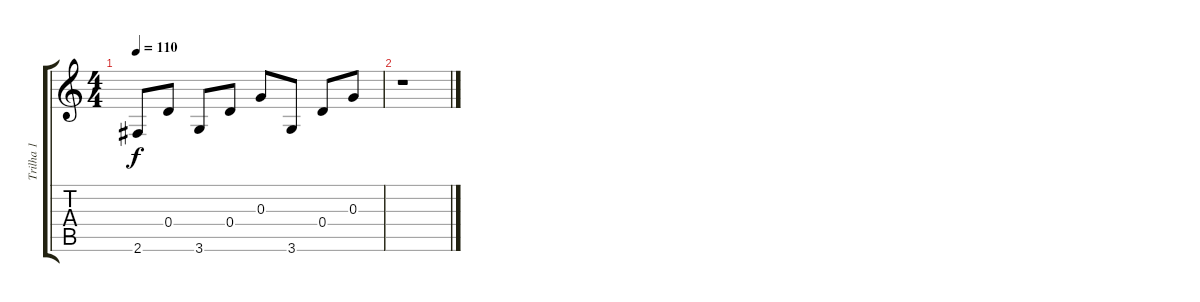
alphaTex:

\track ("Trilha 1" "Trilha 1") {instrument electricguitarclean}
\staff {score tabs}
\tuning (E4 B3 G3 D3 A2 E2) {hide}
\ts (4 4)
\tempo 110
\clef g2
\ks c
2.6.8{dy f} 0.4.8 3.6.8 0.4.8 0.3.8 3.6.8 0.4.8 0.3.8 |
r.1
